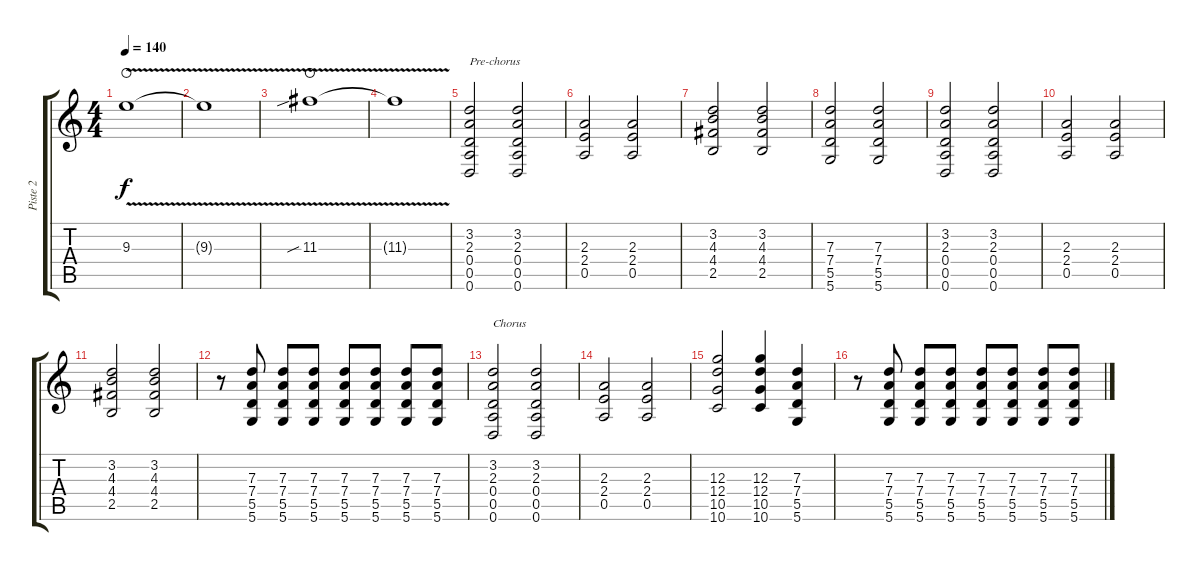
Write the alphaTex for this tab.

\track ("Piste 2" "Piste 2") {instrument distortionguitar}
\staff {score tabs}
\tuning (E4 B3 G3 D3 A2 D2) {hide}
\ts (4 4)
\tempo 140
\clef g2
\ks c
9.3{v}.1{dy f waho} |
9.3{t}.1 |
11.3{v sib}.1{waho} |
11.3{t}.1 |
(3.2 2.3 0.4 0.5 0.6).2{txt "Pre-chorus" instrument acousticguitarsteel} (3.2 2.3 0.4 0.5 0.6).2 |
(2.3 2.4 0.5).2 (2.3 2.4 0.5).2 |
(3.2 4.3 4.4 2.5).2 (3.2 4.3 4.4 2.5).2 |
(7.3 7.4 5.5 5.6).2 (7.3 7.4 5.5 5.6).2 |
(3.2 2.3 0.4 0.5 0.6).2 (3.2 2.3 0.4 0.5 0.6).2 |
(2.3 2.4 0.5).2 (2.3 2.4 0.5).2 |
(3.2 4.3 4.4 2.5).2 (3.2 4.3 4.4 2.5).2 |
r.8{instrument distortionguitar} (7.3 7.4 5.5 5.6).8 (7.3 7.4 5.5 5.6).8 (7.3 7.4 5.5 5.6).8 (7.3 7.4 5.5 5.6).8 (7.3 7.4 5.5 5.6).8 (7.3 7.4 5.5 5.6).8 (7.3 7.4 5.5 5.6).8 |
(3.2 2.3 0.4 0.5 0.6).2{txt "Chorus"} (3.2 2.3 0.4 0.5 0.6).2 |
(2.3 2.4 0.5).2 (2.3 2.4 0.5).2 |
(12.3 12.4 10.5 10.6).2 (12.3 12.4 10.5 10.6).4 (7.3 7.4 5.5 5.6).4 |
r.8 (7.3 7.4 5.5 5.6).8 (7.3 7.4 5.5 5.6).8 (7.3 7.4 5.5 5.6).8 (7.3 7.4 5.5 5.6).8 (7.3 7.4 5.5 5.6).8 (7.3 7.4 5.5 5.6).8 (7.3 7.4 5.5 5.6).8
